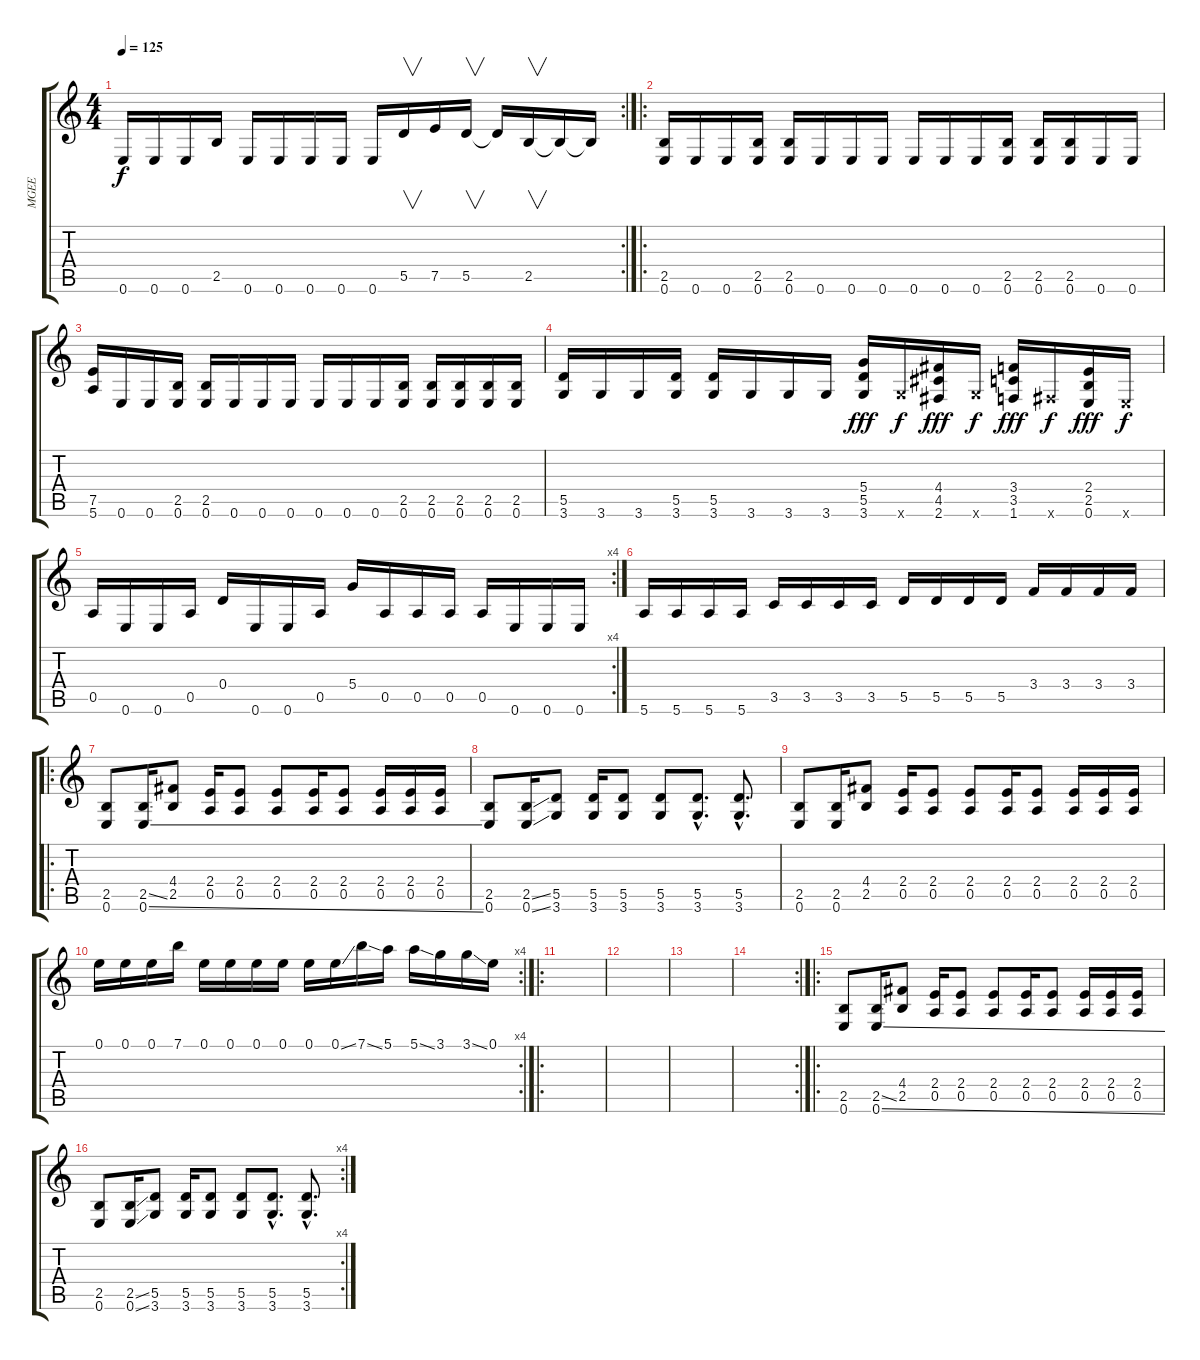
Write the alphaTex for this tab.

\track ("MGEE" "MGEE") {instrument distortionguitar}
\staff {score tabs}
\tuning (E4 B3 G3 D3 A2 E2) {hide}
\rc 2
\ts (4 4)
\tempo 125
\clef g2
\ks c
0.6.16{dy f} 0.6.16 0.6.16 2.5.16 0.6.16 0.6.16 0.6.16 0.6.16 0.6.16 5.5.16{v} 7.5.16 5.5.16{v} 5.5{t}.16 2.5.16{v} 2.5{t}.16 2.5{t}.16 |
\ro
(2.5 0.6).16 0.6.16 0.6.16 (2.5 0.6).16 (2.5 0.6).16 0.6.16 0.6.16 0.6.16 0.6.16 0.6.16 0.6.16 (2.5 0.6).16 (2.5 0.6).16 (2.5 0.6).16 0.6.16 0.6.16 |
(7.5 5.6).16 0.6.16 0.6.16 (2.5 0.6).16 (2.5 0.6).16 0.6.16 0.6.16 0.6.16 0.6.16 0.6.16 0.6.16 (2.5 0.6).16 (2.5 0.6).16 (2.5 0.6).16 (2.5 0.6).16 (2.5 0.6).16 |
(5.5 3.6).16 3.6.16 3.6.16 (5.5 3.6).16 (5.5 3.6).16 3.6.16 3.6.16 3.6.16 (5.4 5.5 3.6).16{dy fff} 3.6{x}.16{dy f} (4.4 4.5 2.6).16{dy fff} 3.6{x}.16{dy f} (3.4 3.5 1.6).16{dy fff} 2.6{x}.16{dy f} (2.4 2.5 0.6).16{dy fff} 0.6{x}.16{dy f} |
\rc 4
0.5.16 0.6.16 0.6.16 0.5.16 0.4.16 0.6.16 0.6.16 0.5.16 5.4.16 0.5.16 0.5.16 0.5.16 0.5.16 0.6.16 0.6.16 0.6.16 |
5.6.16 5.6.16 5.6.16 5.6.16 3.5.16 3.5.16 3.5.16 3.5.16 5.5.16 5.5.16 5.5.16 5.5.16 3.4.16 3.4.16 3.4.16 3.4.16 |
\ro
(2.5 0.6).8 (2.5{ss} 0.6{ss}).16 (4.4 2.5).8 (2.4 0.5).16 (2.4 0.5).8 (2.4 0.5).8 (2.4 0.5).16 (2.4 0.5).8 (2.4 0.5).16 (2.4 0.5).16 (2.4 0.5).16 |
(2.5 0.6).8 (2.5{ss} 0.6{ss}).16 (5.5 3.6).8 (5.5 3.6).16 (5.5 3.6).8 (5.5 3.6).8 (5.5{hac} 3.6{hac}).8{d} (5.5{hac} 3.6{hac}).8{d} |
(2.5 0.6).8 (2.5 0.6).16 (4.4 2.5).8 (2.4 0.5).16 (2.4 0.5).8 (2.4 0.5).8 (2.4 0.5).16 (2.4 0.5).8 (2.4 0.5).16 (2.4 0.5).16 (2.4 0.5).16 |
\rc 4
0.1.16 0.1.16 0.1.16 7.1.16 0.1.16 0.1.16 0.1.16 0.1.16 0.1.16 0.1{ss}.16 7.1{ss}.16 5.1.16 5.1{ss}.16 3.1.16 3.1{ss}.16 0.1.16 |
\ro
|
|
|
\rc 2
|
\ro
(2.5 0.6).8 (2.5{ss} 0.6{ss}).16 (4.4 2.5).8 (2.4 0.5).16 (2.4 0.5).8 (2.4 0.5).8 (2.4 0.5).16 (2.4 0.5).8 (2.4 0.5).16 (2.4 0.5).16 (2.4 0.5).16 |
\rc 4
(2.5 0.6).8 (2.5{ss} 0.6{ss}).16 (5.5 3.6).8 (5.5 3.6).16 (5.5 3.6).8 (5.5 3.6).8 (5.5{hac} 3.6{hac}).8{d} (5.5{hac} 3.6{hac}).8{d}
